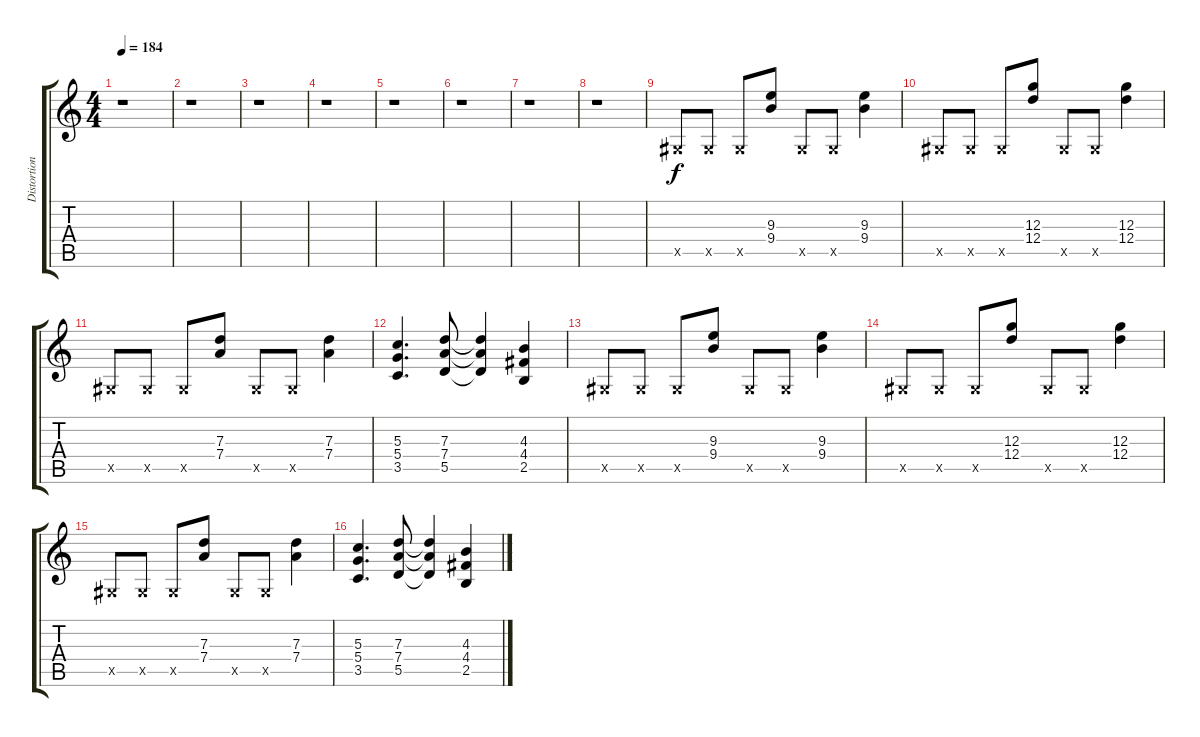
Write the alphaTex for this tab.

\track ("Distortion Guitar" "Distortion") {instrument distortionguitar}
\staff {score tabs}
\tuning (E4 B3 G3 D3 A2 E2) {hide}
\ts (4 4)
\tempo 184
\clef g2
\ks c
r.1{dy f instrument distortionguitar} |
r.1 |
r.1 |
r.1 |
r.1 |
r.1 |
r.1 |
r.1 |
-1.5{x}.8 -1.5{x}.8 -1.5{x}.8 (9.3 9.4).8 -1.5{x}.8 -1.5{x}.8 (9.3 9.4).4 |
-1.5{x}.8 -1.5{x}.8 -1.5{x}.8 (12.3 12.4).8 -1.5{x}.8 -1.5{x}.8 (12.3 12.4).4 |
-1.5{x}.8 -1.5{x}.8 -1.5{x}.8 (7.3 7.4).8 -1.5{x}.8 -1.5{x}.8 (7.3 7.4).4 |
(5.3 5.4 3.5).4{d} (7.3 7.4 5.5).8 (7.3{t} 7.4{t} 5.5{t}).4 (4.3 4.4 2.5).4 |
-1.5{x}.8 -1.5{x}.8 -1.5{x}.8 (9.3 9.4).8 -1.5{x}.8 -1.5{x}.8 (9.3 9.4).4 |
-1.5{x}.8 -1.5{x}.8 -1.5{x}.8 (12.3 12.4).8 -1.5{x}.8 -1.5{x}.8 (12.3 12.4).4 |
-1.5{x}.8 -1.5{x}.8 -1.5{x}.8 (7.3 7.4).8 -1.5{x}.8 -1.5{x}.8 (7.3 7.4).4 |
(5.3 5.4 3.5).4{d} (7.3 7.4 5.5).8 (7.3{t} 7.4{t} 5.5{t}).4 (4.3 4.4 2.5).4
